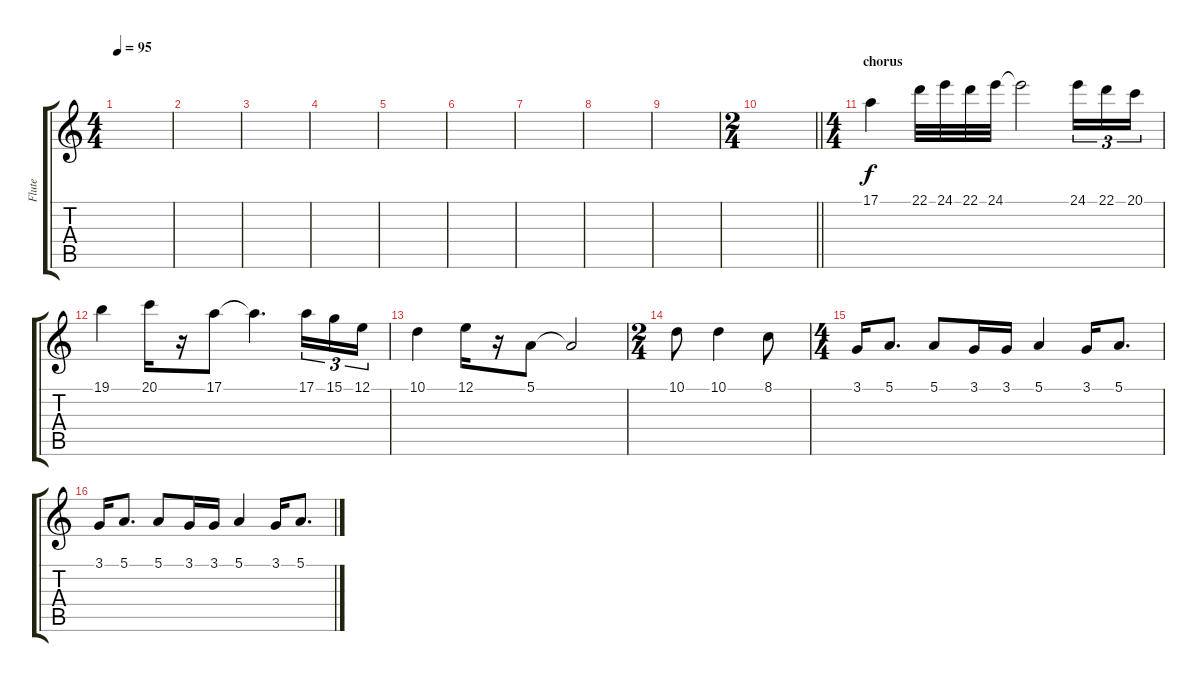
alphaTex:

\track ("Flute" "Flute") {instrument flute}
\staff {score tabs}
\tuning (E4 B3 G3 D3 A2 E2) {hide}
\ts (4 4)
\tempo 95
\clef g2
\ks c
|
|
|
|
|
|
|
|
|
\ts (2 4)
\barLineRight lightlight
|
\ts (4 4)
\section ("" "chorus")
17.1.4 22.1.32 24.1.32 22.1.32 24.1.32 24.1{t}.2 24.1.16{tu (3 2)} 22.1.16{tu (3 2)} 20.1.16{tu (3 2)} |
19.1.4 20.1.16 r.16 17.1.8 17.1{t}.4{d} 17.1.16{tu (3 2)} 15.1.16{tu (3 2)} 12.1.16{tu (3 2)} |
10.1.4 12.1.16 r.16 5.1.8 5.1{t}.2 |
\ts (2 4)
10.1.8 10.1.4 8.1.8 |
\ts (4 4)
3.1.16 5.1.8{d} 5.1.8 3.1.16 3.1.16 5.1.4 3.1.16 5.1.8{d} |
3.1.16 5.1.8{d} 5.1.8 3.1.16 3.1.16 5.1.4 3.1.16 5.1.8{d}
